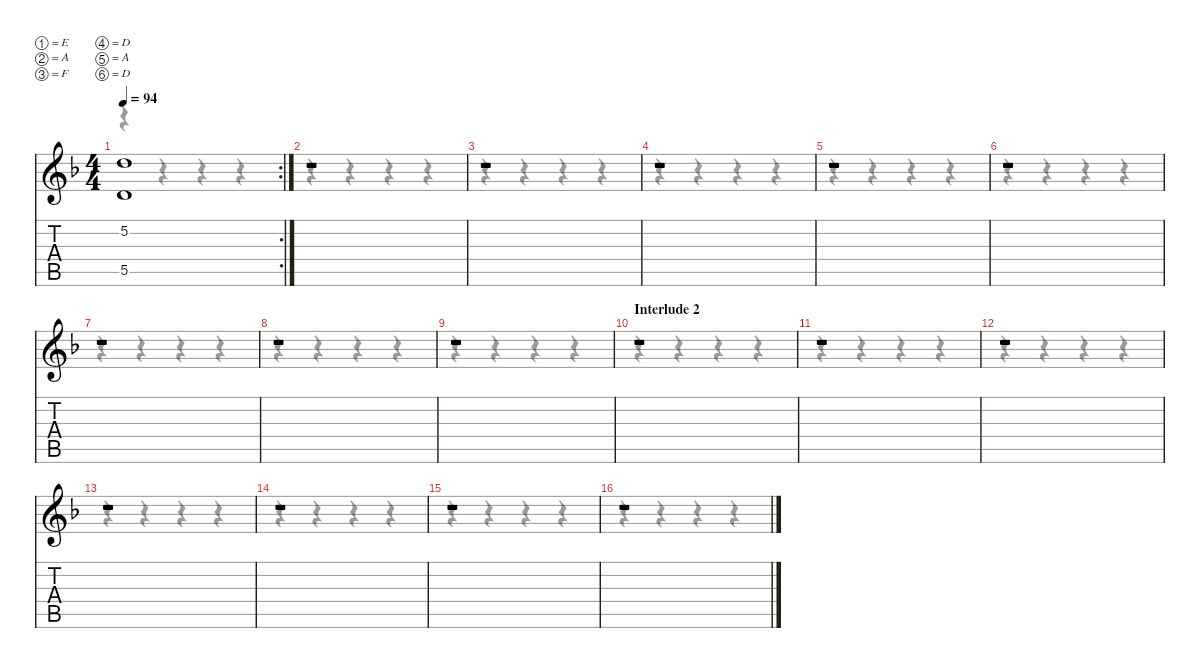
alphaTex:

\defaultSystemsLayout 4
\hideDynamics
\bracketExtendMode nobrackets
\singleTrackTrackNamePolicy hidden
\multiTrackTrackNamePolicy hidden
\otherSystemsTrackNameOrientation horizontal
\track ("Overdub" "dist.guit.") {instrument distortionguitar}
\staff {score tabs}
\tuning (E4 A3 F3 D3 A2 D2)
\voice
\rc 2
\ts (4 4)
\tempo 94
\clef g2
\ks dminor
(5.2{t acc forcenatural} 5.5{t acc forcenatural}).1{dy f} |
r.1 |
r.1 |
r.1 |
r.1 |
r.1 |
r.1 |
r.1 |
r.1 |
\section ("" "Interlude 2")
r.1 |
r.1 |
r.1 |
r.1 |
r.1 |
r.1 |
r.1
\voice
\clef g2
\ottava regular
\simile none
\ks dminor
r.4{dy mf} r.4 r.4 r.4 |
r.4 r.4 r.4 r.4 |
r.4 r.4 r.4 r.4 |
r.4 r.4 r.4 r.4 |
r.4 r.4 r.4 r.4 |
r.4 r.4 r.4 r.4 |
r.4 r.4 r.4 r.4 |
r.4 r.4 r.4 r.4 |
r.4 r.4 r.4 r.4 |
r.4 r.4 r.4 r.4 |
r.4 r.4 r.4 r.4 |
r.4 r.4 r.4 r.4 |
r.4 r.4 r.4 r.4 |
r.4 r.4 r.4 r.4 |
r.4 r.4 r.4 r.4 |
r.4 r.4 r.4 r.4
